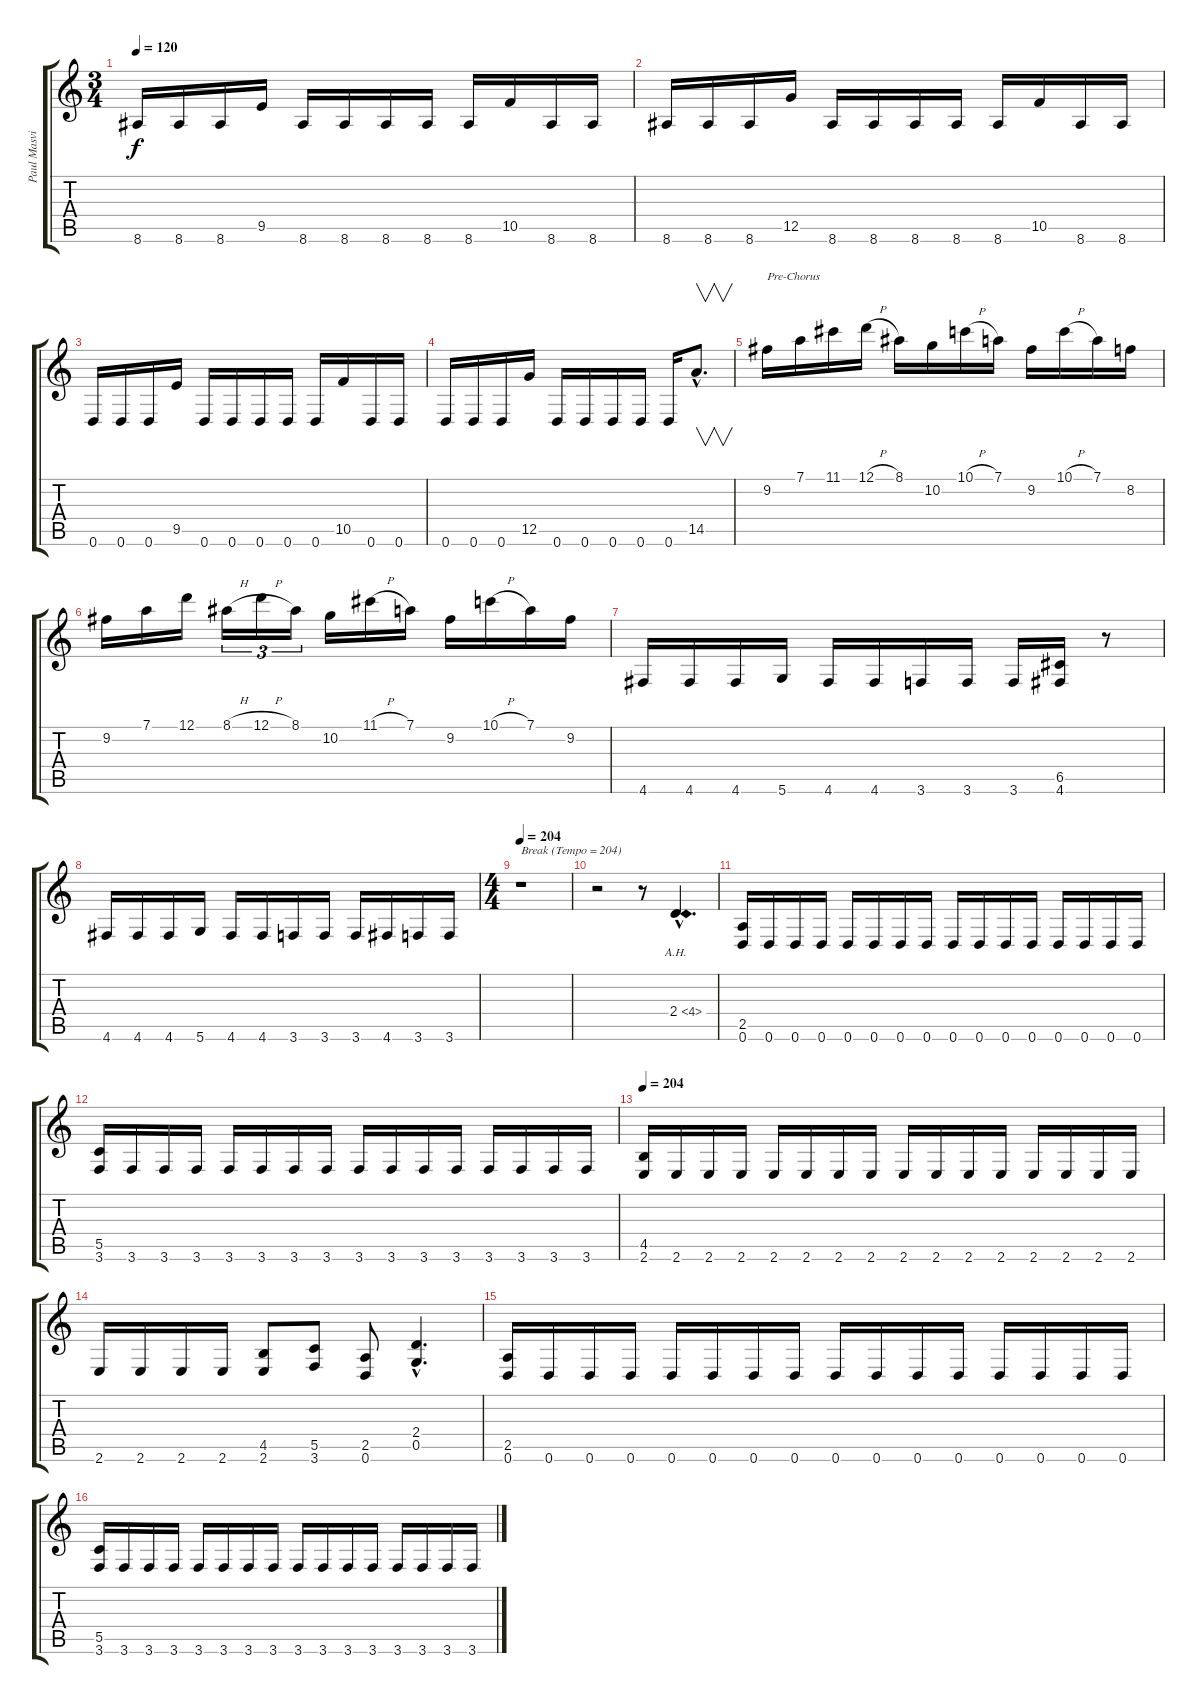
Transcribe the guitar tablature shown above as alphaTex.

\track ("Paul Masvidal" "Paul Masvi") {instrument distortionguitar}
\staff {score tabs}
\tuning (D4 A3 F3 C3 G2 D2) {hide}
\ts (3 4)
\tempo 120
\clef g2
\ks c
8.6.16{dy f} 8.6.16 8.6.16 9.5.16 8.6.16 8.6.16 8.6.16 8.6.16 8.6.16 10.5.16 8.6.16 8.6.16 |
8.6.16 8.6.16 8.6.16 12.5.16 8.6.16 8.6.16 8.6.16 8.6.16 8.6.16 10.5.16 8.6.16 8.6.16 |
0.6.16 0.6.16 0.6.16 9.5.16 0.6.16 0.6.16 0.6.16 0.6.16 0.6.16 10.5.16 0.6.16 0.6.16 |
0.6.16 0.6.16 0.6.16 12.5.16 0.6.16 0.6.16 0.6.16 0.6.16 0.6.16 14.5{hac}.8{v d} |
9.2.16{txt "Pre-Chorus"} 7.1.16 11.1.16 12.1{h}.16 8.1.16 10.2.16 10.1{h}.16 7.1.16 9.2.16 10.1{h}.16 7.1.16 8.2.16 |
9.2.16 7.1.16 12.1.16 8.1{h}.16{tu (3 2)} 12.1{h}.16{tu (3 2)} 8.1.16{tu (3 2)} 10.2.16 11.1{h}.16 7.1.16 9.2.16 10.1{h}.16 7.1.16 9.2.16 |
4.6.16 4.6.16 4.6.16 5.6.16 4.6.16 4.6.16 3.6.16 3.6.16 3.6.16 (6.5 4.6).16 r.8 |
4.6.16 4.6.16 4.6.16 5.6.16 4.6.16 4.6.16 3.6.16 3.6.16 3.6.16 4.6.16 3.6.16 3.6.16 |
\ts (4 4)
\tempo 204
r.1{txt "Break (Tempo = 204)"} |
r.2 r.8 2.4{ah 2 hac}.4{d} |
(2.5 0.6).16 0.6.16 0.6.16 0.6.16 0.6.16 0.6.16 0.6.16 0.6.16 0.6.16 0.6.16 0.6.16 0.6.16 0.6.16 0.6.16 0.6.16 0.6.16 |
(5.5 3.6).16 3.6.16 3.6.16 3.6.16 3.6.16 3.6.16 3.6.16 3.6.16 3.6.16 3.6.16 3.6.16 3.6.16 3.6.16 3.6.16 3.6.16 3.6.16 |
\tempo 204
(4.5 2.6).16 2.6.16 2.6.16 2.6.16 2.6.16 2.6.16 2.6.16 2.6.16 2.6.16 2.6.16 2.6.16 2.6.16 2.6.16 2.6.16 2.6.16 2.6.16 |
2.6.16 2.6.16 2.6.16 2.6.16 (4.5 2.6).8 (5.5 3.6).8 (2.5 0.6).8 (2.4{hac} 0.5{hac}).4{d} |
(2.5 0.6).16 0.6.16 0.6.16 0.6.16 0.6.16 0.6.16 0.6.16 0.6.16 0.6.16 0.6.16 0.6.16 0.6.16 0.6.16 0.6.16 0.6.16 0.6.16 |
(5.5 3.6).16 3.6.16 3.6.16 3.6.16 3.6.16 3.6.16 3.6.16 3.6.16 3.6.16 3.6.16 3.6.16 3.6.16 3.6.16 3.6.16 3.6.16 3.6.16
